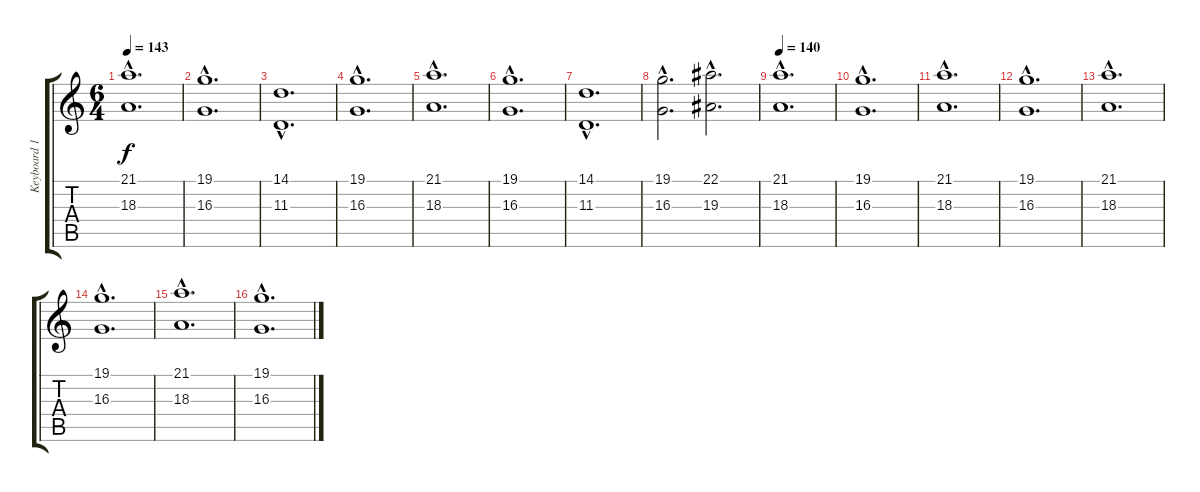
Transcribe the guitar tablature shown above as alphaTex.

\track ("Keyboard 1" "Keyboard 1") {instrument stringensemble1}
\staff {score tabs}
\tuning (C4 G3 Eb3 Bb2 F2 C2) {hide}
\ts (6 4)
\section ("" "")
\tempo 143
\clef g2
\ks c
(21.1{hac} 18.3{hac}).1{d dy f} |
(19.1{hac} 16.3{hac}).1{d} |
(14.1{hac} 11.3{hac}).1{d} |
(19.1{hac} 16.3{hac}).1{d} |
(21.1{hac} 18.3{hac}).1{d} |
(19.1{hac} 16.3{hac}).1{d} |
(14.1{hac} 11.3{hac}).1{d} |
(19.1{hac} 16.3{hac}).2{d} (22.1{hac} 19.3{hac}).2{d} |
\section ("" "")
\tempo 140
(21.1{hac} 18.3{hac}).1{d} |
(19.1{hac} 16.3{hac}).1{d} |
(21.1{hac} 18.3{hac}).1{d} |
(19.1{hac} 16.3{hac}).1{d} |
(21.1{hac} 18.3{hac}).1{d} |
(19.1{hac} 16.3{hac}).1{d} |
(21.1{hac} 18.3{hac}).1{d} |
(19.1{hac} 16.3{hac}).1{d}
